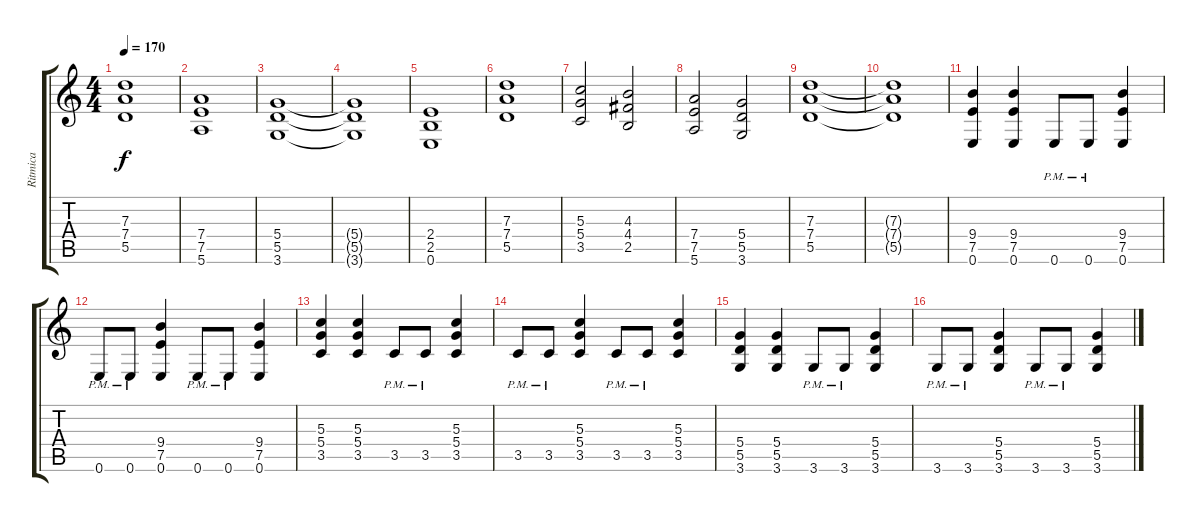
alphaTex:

\track ("Ritmica" "Ritmica") {instrument overdrivenguitar}
\staff {score tabs}
\tuning (E4 B3 G3 D3 A2 E2) {hide}
\ts (4 4)
\tempo 170
\clef g2
\ks c
(7.3 7.4 5.5).1{dy f} |
(7.4 7.5 5.6).1 |
(5.4 5.5 3.6).1 |
(5.4{t} 5.5{t} 3.6{t}).1 |
(2.4 2.5 0.6).1 |
(7.3 7.4 5.5).1 |
(5.3 5.4 3.5).2 (4.3 4.4 2.5).2 |
(7.4 7.5 5.6).2 (5.4 5.5 3.6).2 |
(7.3 7.4 5.5).1 |
(7.3{t} 7.4{t} 5.5{t}).1 |
(9.4 7.5 0.6).4 (9.4 7.5 0.6).4 0.6{pm}.8 0.6{pm}.8 (9.4 7.5 0.6).4 |
0.6{pm}.8 0.6{pm}.8 (9.4 7.5 0.6).4 0.6{pm}.8 0.6{pm}.8 (9.4 7.5 0.6).4 |
(5.3 5.4 3.5).4 (5.3 5.4 3.5).4 3.5{pm}.8 3.5{pm}.8 (5.3 5.4 3.5).4 |
3.5{pm}.8 3.5{pm}.8 (5.3 5.4 3.5).4 3.5{pm}.8 3.5{pm}.8 (5.3 5.4 3.5).4 |
(5.4 5.5 3.6).4 (5.4 5.5 3.6).4 3.6{pm}.8 3.6{pm}.8 (5.4 5.5 3.6).4 |
3.6{pm}.8 3.6{pm}.8 (5.4 5.5 3.6).4 3.6{pm}.8 3.6{pm}.8 (5.4 5.5 3.6).4
